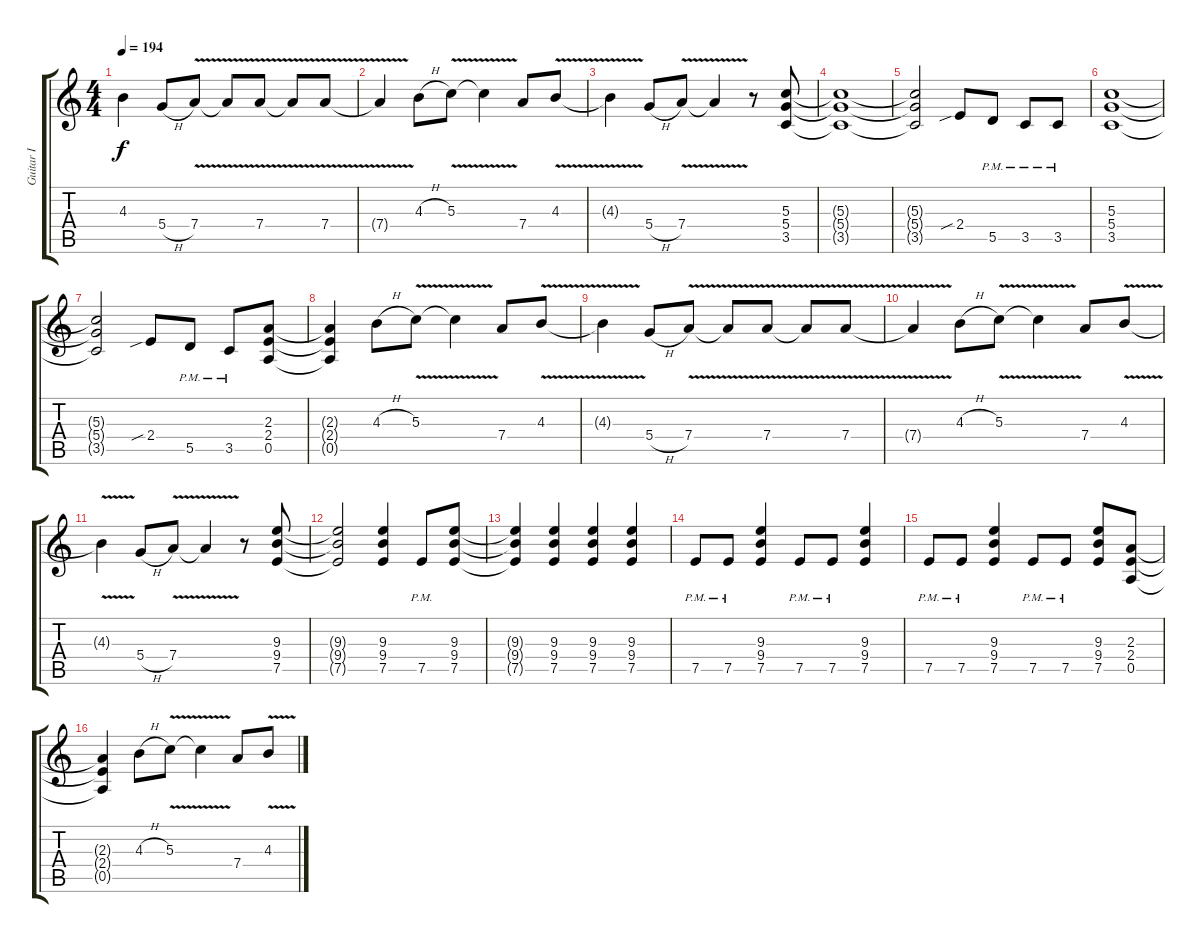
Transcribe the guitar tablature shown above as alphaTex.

\track ("Guitar I" "Guitar I") {instrument distortionguitar}
\staff {score tabs}
\tuning (E4 B3 G3 D3 A2 E2) {hide}
\ts (4 4)
\tempo 194
\clef g2
\ks c
4.3{t}.4{dy f} 5.4{h}.8 7.4{v}.8 7.4{t}.8 7.4{v}.8 7.4{t}.8 7.4{v}.8 |
7.4{t}.4 4.3{h}.8 5.3{v}.8 5.3{t}.4 7.4.8 4.3{v}.8 |
4.3{t}.4 5.4{h}.8 7.4{v}.8 7.4{t}.4 r.8 (5.3 5.4 3.5).8 |
(5.3{t} 5.4{t} 3.5{t}).1 |
(5.3{t} 5.4{t} 3.5{t}).2 2.4{sib}.8 5.5{pm}.8 3.5{pm}.8 3.5{pm}.8 |
(5.3 5.4 3.5).1 |
(5.3{t} 5.4{t} 3.5{t}).2 2.4{sib}.8 5.5{pm}.8 3.5{pm}.8 (2.3 2.4 0.5).8 |
(2.3{t} 2.4{t} 0.5{t}).4 4.3{h}.8 5.3{v}.8 5.3{t}.4 7.4.8 4.3{v}.8 |
4.3{t}.4 5.4{h}.8 7.4{v}.8 7.4{t}.8 7.4{v}.8 7.4{t}.8 7.4{v}.8 |
7.4{t}.4 4.3{h}.8 5.3{v}.8 5.3{t}.4 7.4.8 4.3{v}.8 |
4.3{t}.4 5.4{h}.8 7.4{v}.8 7.4{t}.4 r.8 (9.3 9.4 7.5).8 |
(9.3{t} 9.4{t} 7.5{t}).2 (9.3 9.4 7.5).4 7.5{pm}.8 (9.3 9.4 7.5).8 |
(9.3{t} 9.4{t} 7.5{t}).4 (9.3 9.4 7.5).4 (9.3 9.4 7.5).4 (9.3 9.4 7.5).4 |
7.5{pm}.8 7.5{pm}.8 (9.3 9.4 7.5).4 7.5{pm}.8 7.5{pm}.8 (9.3 9.4 7.5).4 |
7.5{pm}.8 7.5{pm}.8 (9.3 9.4 7.5).4 7.5{pm}.8 7.5{pm}.8 (9.3 9.4 7.5).8 (2.3 2.4 0.5).8 |
(2.3{t} 2.4{t} 0.5{t}).4 4.3{h}.8 5.3{v}.8 5.3{t}.4 7.4.8 4.3{v}.8
